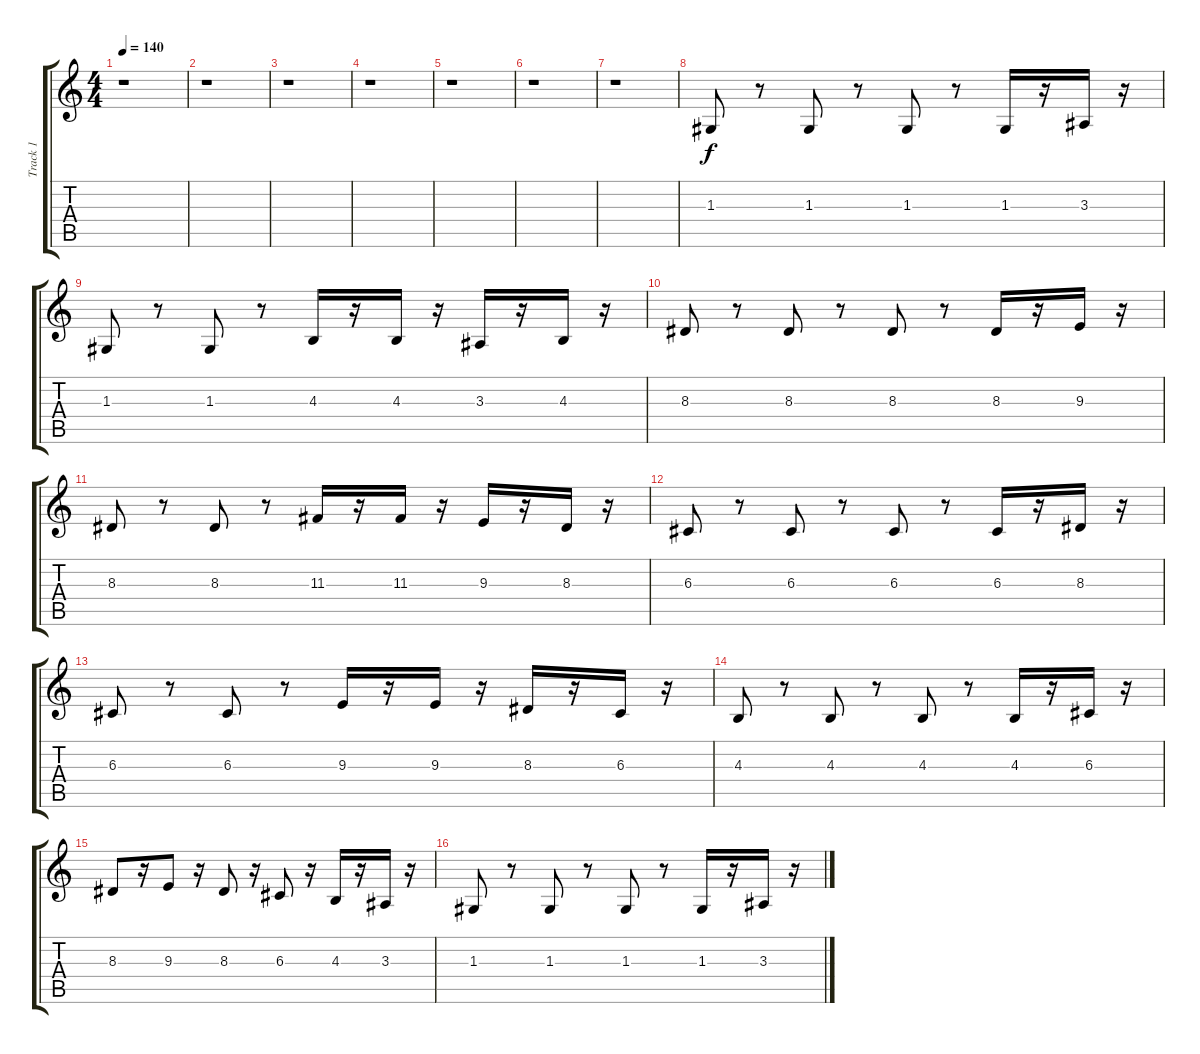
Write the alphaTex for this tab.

\track ("Track 1" "Track 1") {instrument lead2sawtooth}
\staff {score tabs}
\tuning (E4 B3 G3 D3 A2 E2) {hide}
\ts (4 4)
\tempo 140
\clef g2
\ks c
r.1{dy f} |
r.1 |
r.1 |
r.1 |
r.1 |
r.1 |
r.1 |
1.3.8 r.8 1.3.8 r.8 1.3.8 r.8 1.3.16 r.16 3.3.16 r.16 |
1.3.8 r.8 1.3.8 r.8 4.3.16 r.16 4.3.16 r.16 3.3.16 r.16 4.3.16 r.16 |
8.3.8 r.8 8.3.8 r.8 8.3.8 r.8 8.3.16 r.16 9.3.16 r.16 |
8.3.8 r.8 8.3.8 r.8 11.3.16 r.16 11.3.16 r.16 9.3.16 r.16 8.3.16 r.16 |
6.3.8 r.8 6.3.8 r.8 6.3.8 r.8 6.3.16 r.16 8.3.16 r.16 |
6.3.8 r.8 6.3.8 r.8 9.3.16 r.16 9.3.16 r.16 8.3.16 r.16 6.3.16 r.16 |
4.3.8 r.8 4.3.8 r.8 4.3.8 r.8 4.3.16 r.16 6.3.16 r.16 |
8.3.8 r.16 9.3.8 r.16 8.3.8 r.16 6.3.8 r.16 4.3.16 r.16 3.3.16 r.16 |
1.3.8 r.8 1.3.8 r.8 1.3.8 r.8 1.3.16 r.16 3.3.16 r.16
